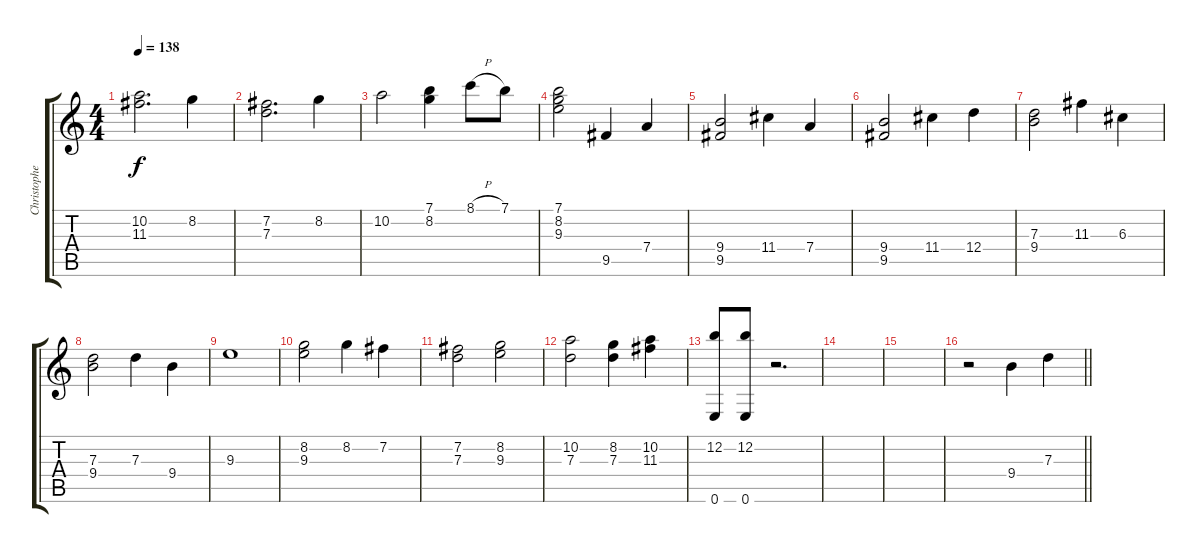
\track ("Christopher" "Christophe") {instrument overdrivenguitar}
\staff {score tabs}
\tuning (E4 B3 G3 D3 A2 E2) {hide}
\ts (4 4)
\tempo 138
\clef g2
\ks c
(10.2 11.3).2{d dy f} 8.2.4 |
(7.2 7.3).2{d} 8.2.4 |
10.2.2 (7.1 8.2).4 8.1{h}.8 7.1.8 |
(7.1 8.2 9.3).2 9.5.4 7.4.4 |
(9.4 9.5).2 11.4.4 7.4.4 |
(9.4 9.5).2 11.4.4 12.4.4 |
(7.3 9.4).2 11.3.4 6.3.4 |
(7.3 9.4).2 7.3.4 9.4.4 |
9.3.1 |
(8.2 9.3).2 8.2.4 7.2.4 |
(7.2 7.3).2 (8.2 9.3).2 |
(10.2 7.3).2 (8.2 7.3).4 (10.2 11.3).4 |
(12.2 0.6).8 (12.2 0.6).8 r.2{d} |
|
|
\barLineRight lightlight
r.2 9.4.4 7.3.4
